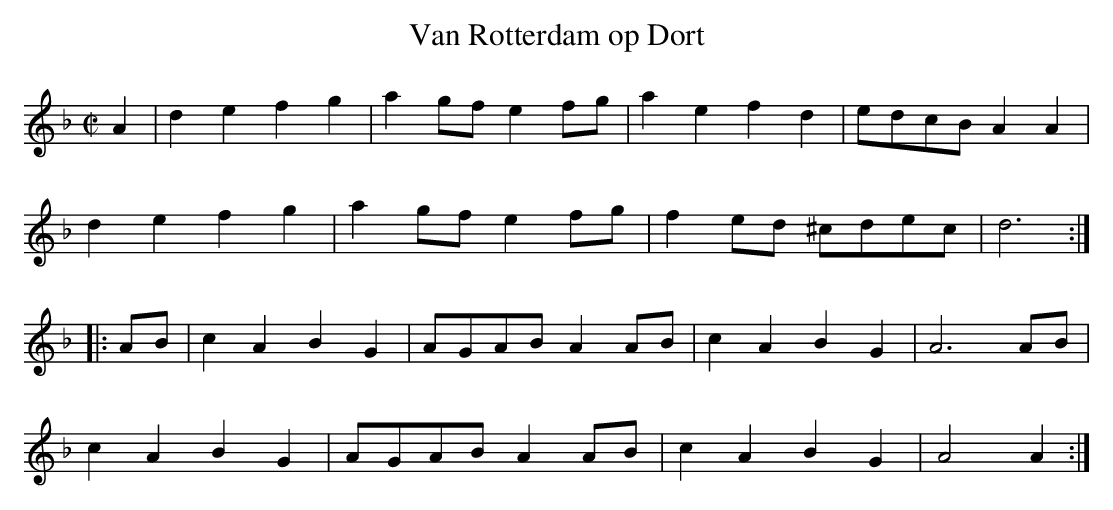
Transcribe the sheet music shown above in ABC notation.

X:1
T:Van Rotterdam op Dort
M:C|
L:1/8
K:Dmin
A2|d2e2f2g2|a2 gf e2 fg|a2e2f2d2|edcB A2A2|
d2e2f2g2|a2 gf e2 fg|f2 ed ^cdec|d6:|
|:AB|c2A2B2G2|AGAB A2 AB|c2A2B2G2|A6 AB|
c2A2B2G2|AGAB A2 AB|c2A2B2G2|A4 A2:|
